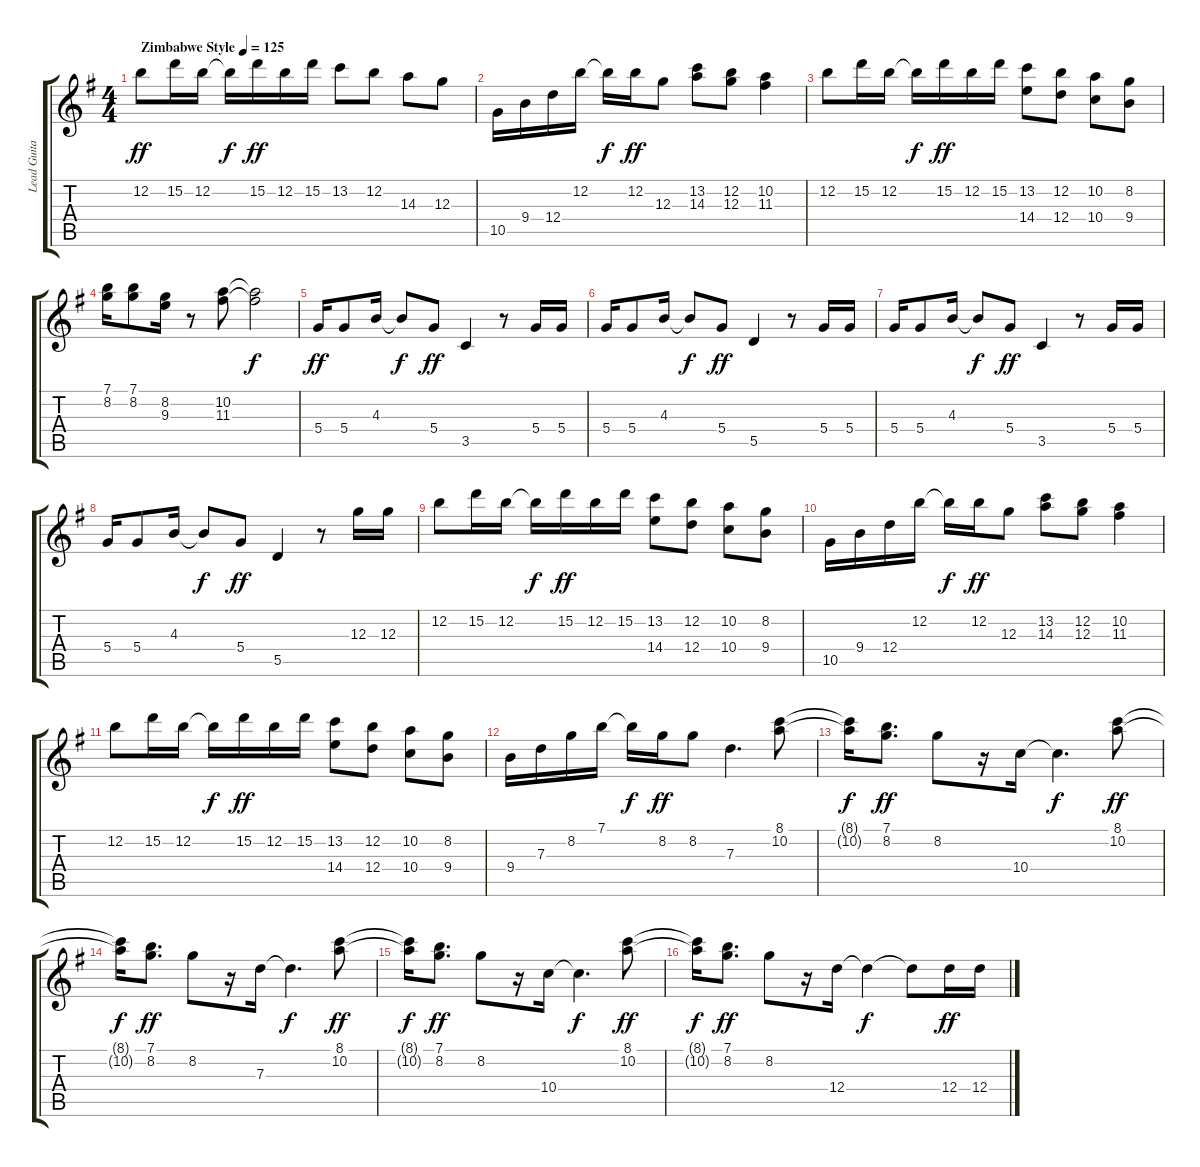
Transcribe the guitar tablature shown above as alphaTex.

\track ("Lead Guitar" "Lead Guita") {instrument electricguitarjazz}
\staff {score tabs}
\tuning (E4 B3 G3 D3 A2 E2) {hide}
\ts (4 4)
\tempo (125 "Zimbabwe Style")
\clef g2
\ks g
12.2.8{dy ff instrument electricguitarjazz} 15.2.16 12.2.16 12.2{t}.16{dy f} 15.2.16{dy ff} 12.2.16 15.2.16 13.2.8 12.2.8 14.3.8 12.3.8 |
10.5.16 9.4.16 12.4.16 12.2.16 12.2{t}.16{dy f} 12.2.16{dy ff} 12.3.8 (13.2 14.3).8 (12.2 12.3).8 (10.2 11.3).4 |
12.2.8 15.2.16 12.2.16 12.2{t}.16{dy f} 15.2.16{dy ff} 12.2.16 15.2.16 (13.2 14.4).8 (12.2 12.4).8 (10.2 10.4).8 (8.2 9.4).8 |
(7.1 8.2).16 (7.1 8.2).8 (8.2 9.3).16 r.8 (10.2 11.3).8 (10.2{t} 11.3{t}).2{dy f} |
5.4.16{dy ff} 5.4.8 4.3.16 4.3{t}.8{dy f} 5.4.8{dy ff} 3.5.4 r.8 5.4.16 5.4.16 |
5.4.16 5.4.8 4.3.16 4.3{t}.8{dy f} 5.4.8{dy ff} 5.5.4 r.8 5.4.16 5.4.16 |
5.4.16 5.4.8 4.3.16 4.3{t}.8{dy f} 5.4.8{dy ff} 3.5.4 r.8 5.4.16 5.4.16 |
5.4.16 5.4.8 4.3.16 4.3{t}.8{dy f} 5.4.8{dy ff} 5.5.4 r.8 12.3.16 12.3.16 |
12.2.8 15.2.16 12.2.16 12.2{t}.16{dy f} 15.2.16{dy ff} 12.2.16 15.2.16 (13.2 14.4).8 (12.2 12.4).8 (10.2 10.4).8 (8.2 9.4).8 |
10.5.16 9.4.16 12.4.16 12.2.16 12.2{t}.16{dy f} 12.2.16{dy ff} 12.3.8 (13.2 14.3).8 (12.2 12.3).8 (10.2 11.3).4 |
12.2.8 15.2.16 12.2.16 12.2{t}.16{dy f} 15.2.16{dy ff} 12.2.16 15.2.16 (13.2 14.4).8 (12.2 12.4).8 (10.2 10.4).8 (8.2 9.4).8 |
9.4.16 7.3.16 8.2.16 7.1.16 7.1{t}.16{dy f} 8.2.16{dy ff} 8.2.8 7.3.4{d} (8.1 10.2).8 |
(8.1{t} 10.2{t}).16{dy f} (7.1 8.2).8{d dy ff} 8.2.8 r.16 10.4.16 10.4{t}.4{d dy f} (8.1 10.2).8{dy ff} |
(8.1{t} 10.2{t}).16{dy f} (7.1 8.2).8{d dy ff} 8.2.8 r.16 7.3.16 7.3{t}.4{d dy f} (8.1 10.2).8{dy ff} |
(8.1{t} 10.2{t}).16{dy f} (7.1 8.2).8{d dy ff} 8.2.8 r.16 10.4.16 10.4{t}.4{d dy f} (8.1 10.2).8{dy ff} |
(8.1{t} 10.2{t}).16{dy f} (7.1 8.2).8{d dy ff} 8.2.8 r.16 12.4.16 12.4{t}.4{dy f} 12.4{t}.8 12.4.16{dy ff} 12.4.16
